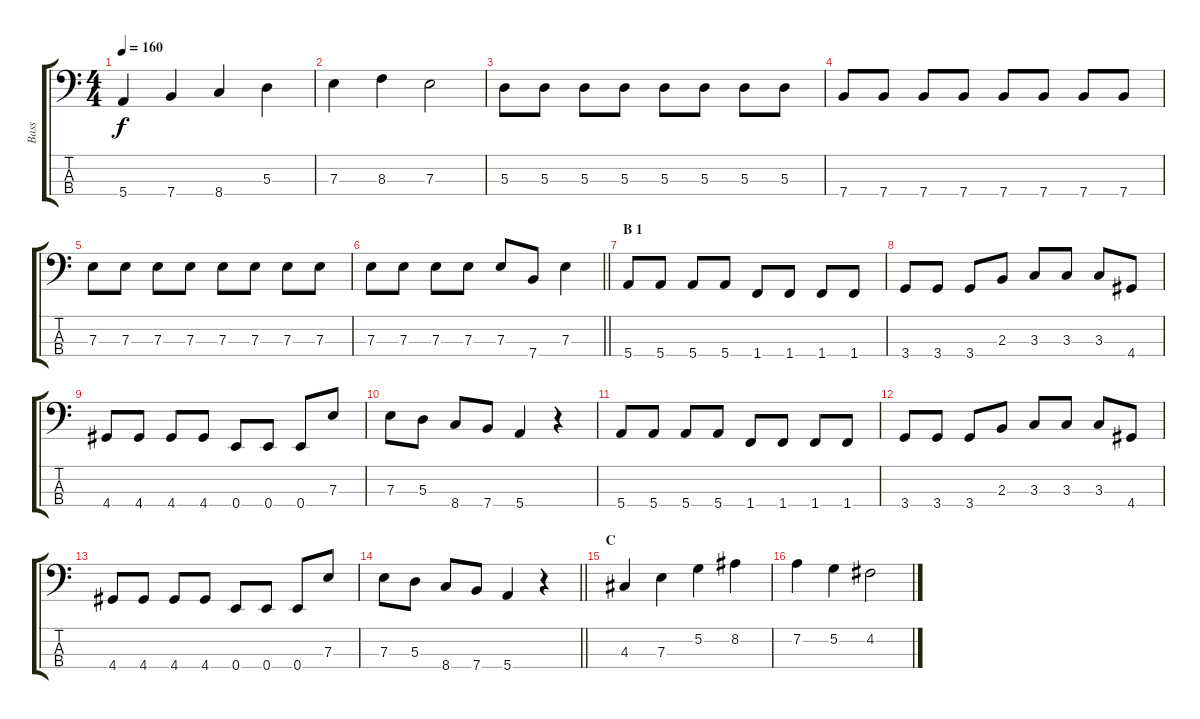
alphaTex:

\track ("Bass" "Bass") {instrument electricbassfinger}
\staff {score tabs}
\tuning (G2 D2 A1 E1) {hide}
\ts (4 4)
\tempo 160
\clef f4
\ks c
5.4.4{dy f} 7.4.4 8.4.4 5.3.4 |
7.3.4 8.3.4 7.3.2 |
5.3.8 5.3.8 5.3.8 5.3.8 5.3.8 5.3.8 5.3.8 5.3.8 |
7.4.8 7.4.8 7.4.8 7.4.8 7.4.8 7.4.8 7.4.8 7.4.8 |
7.3.8 7.3.8 7.3.8 7.3.8 7.3.8 7.3.8 7.3.8 7.3.8 |
\barLineRight lightlight
7.3.8 7.3.8 7.3.8 7.3.8 7.3.8 7.4.8 7.3.4 |
\section ("" "B 1")
5.4.8 5.4.8 5.4.8 5.4.8 1.4.8 1.4.8 1.4.8 1.4.8 |
3.4.8 3.4.8 3.4.8 2.3.8 3.3.8 3.3.8 3.3.8 4.4.8 |
4.4.8 4.4.8 4.4.8 4.4.8 0.4.8 0.4.8 0.4.8 7.3.8 |
7.3.8 5.3.8 8.4.8 7.4.8 5.4.4 r.4 |
5.4.8 5.4.8 5.4.8 5.4.8 1.4.8 1.4.8 1.4.8 1.4.8 |
3.4.8 3.4.8 3.4.8 2.3.8 3.3.8 3.3.8 3.3.8 4.4.8 |
4.4.8 4.4.8 4.4.8 4.4.8 0.4.8 0.4.8 0.4.8 7.3.8 |
\barLineRight lightlight
7.3.8 5.3.8 8.4.8 7.4.8 5.4.4 r.4 |
\section ("" "C")
4.3.4 7.3.4 5.2.4 8.2.4 |
7.2.4 5.2.4 4.2.2
